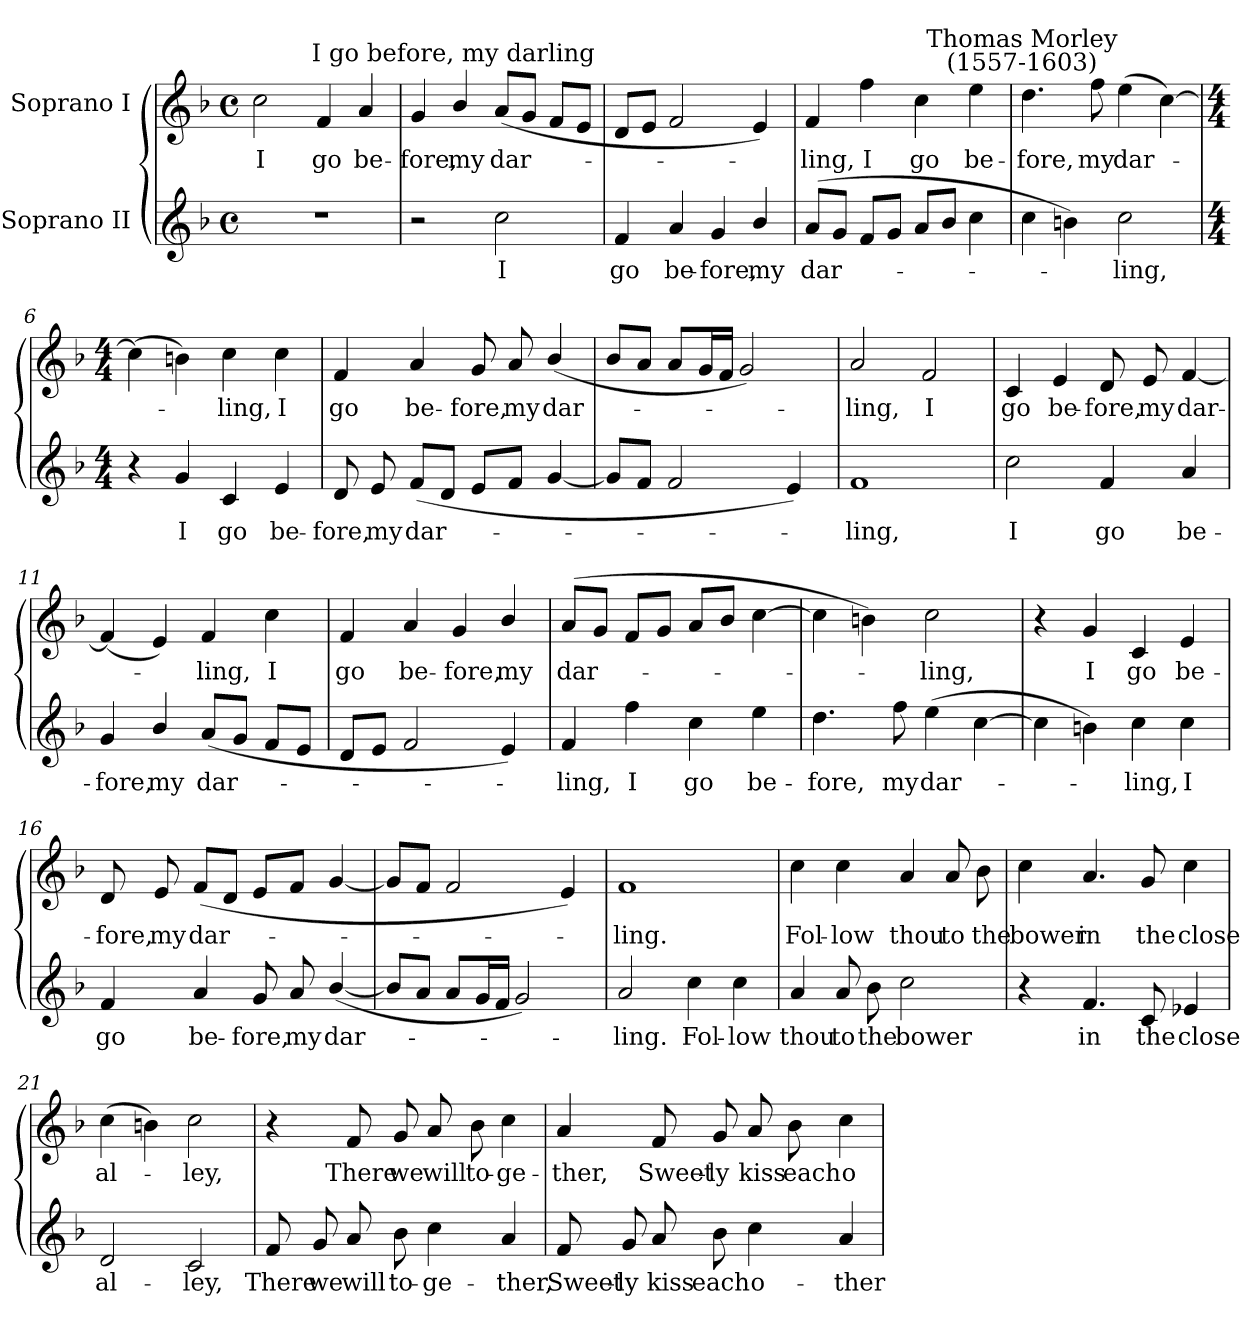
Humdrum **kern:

**kern	**text	**kern	**text
*part2	*part2	*part1	*part1
*staff2	*staff2	*staff1	*staff1
*I"Soprano II	*	*I"Soprano I	*
*clefG2	*	*clefG2	*
*k[b-]	*	*k[b-]	*
*F:	*	*F:	*
*M4/4	*	*M4/4	*
*met(c)	*	*met(c)	*
=1	=1	=1	=1
!	!	!	!LO:LY:b
1r	.	2cc	I
!	!	!	!LO:LY:b
.	.	4f	go
!	!	!	!LO:LY:b
.	.	4a	be-
=2	=2	=2	=2
!	!	!	!LO:LY:b
2r	.	4g	-fore,
!	!	!LO:TX:a:cj:t=I go before, my darling	!
!	!	!	!LO:LY:b
.	.	4b-/	my
!	!LO:LY:b	!	!LO:LY:b
2cc	I	(<8aL	dar-
.	.	8gJ	.
.	.	8fL	.
.	.	8eJ	.
=3	=3	=3	=3
!	!LO:LY:b	!	!
4f	go	8dL	.
.	.	8eJ	.
!	!LO:LY:b	!	!
4a	be-	2f	.
!	!LO:LY:b	!	!
4g	-fore,	.	.
!	!LO:LY:b	!	!
4b-/	my	4e)	.
=4	=4	=4	=4
!	!LO:LY:b	!	!LO:LY:b
(>8aL	dar-	4f	ling,
8gJ	.	.	.
!	!	!	!LO:LY:b
8fL	.	4ff	I
8gJ	.	.	.
!	!	!	!LO:LY:b
8aL	.	4cc	go
8b-J	.	.	.
!	!	!	!LO:LY:b
4cc	.	4ee	be-
=5	=5	=5	=5
!	!	!LO:TX:a:cj:t=Thomas Morley\n(1557-1603)	!
!	!	!	!LO:LY:b
4cc	.	4.dd	-fore,
4bn)	.	.	.
!	!	!	!LO:LY:b
.	.	8ff	my
!	!LO:LY:b	!	!LO:LY:b
2cc	ling,	(>4ee	dar-
.	.	[4cc)	.
!!LO:LB:g=z
=6	=6	=6	=6
*M4/4	*	*M4/4	*
4r	.	(>4cc]	.
!	!LO:LY:b	!	!
4g	I	4bn)	.
!	!LO:LY:b	!	!LO:LY:b
4c	go	4cc	ling,
!	!LO:LY:b	!	!LO:LY:b
4e	be-	4cc	I
=7	=7	=7	=7
!	!LO:LY:b	!	!LO:LY:b
8d	-fore,	4f	go
!	!LO:LY:b	!	!
8e	my	.	.
!	!LO:LY:b	!	!LO:LY:b
(<8fL	dar-	4a	be-
8dJ	.	.	.
!	!	!	!LO:LY:b
8eL	.	8g	-fore,
!	!	!	!LO:LY:b
8fJ	.	8a	my
!	!	!	!LO:LY:b
[4g	.	(<4b-/	dar-
=8	=8	=8	=8
8gL]	.	8b-L	.
8fJ	.	8aJ	.
2f	.	8aL	.
.	.	16gL	.
.	.	16fJJ	.
.	.	2g)	.
4e)	.	.	.
=9	=9	=9	=9
!	!LO:LY:b	!	!LO:LY:b
1f	ling,	2a	ling,
!	!	!	!LO:LY:b
.	.	2f	I
=10	=10	=10	=10
!	!LO:LY:b	!	!LO:LY:b
2cc	I	4c	go
!	!	!	!LO:LY:b
.	.	4e	be-
!	!LO:LY:b	!	!LO:LY:b
4f	go	8d	-fore,
!	!	!	!LO:LY:b
.	.	8e	my
!	!LO:LY:b	!	!LO:LY:b
4a	be-	[4f	dar-
!!LO:LB:g=z
=11	=11	=11	=11
!	!LO:LY:b	!	!
4g	-fore,	(<4f]	.
!	!LO:LY:b	!	!
4b-/	my	4e)	.
!	!LO:LY:b	!	!LO:LY:b
(<8aL	dar-	4f	ling,
8gJ	.	.	.
!	!	!	!LO:LY:b
8fL	.	4cc	I
8eJ	.	.	.
=12	=12	=12	=12
!	!	!	!LO:LY:b
8dL	.	4f	go
8eJ	.	.	.
!	!	!	!LO:LY:b
2f	.	4a	be-
!	!	!	!LO:LY:b
.	.	4g	-fore,
!	!	!	!LO:LY:b
4e)	.	4b-/	my
=13	=13	=13	=13
!	!LO:LY:b	!	!LO:LY:b
4f	ling,	(<8aL	dar-
.	.	8gJ	.
!	!LO:LY:b	!	!
4ff	I	8fL	.
.	.	8gJ	.
!	!LO:LY:b	!	!
4cc	go	8aL	.
.	.	8b-J	.
!	!LO:LY:b	!	!
4ee	be-	[4cc	.
=14	=14	=14	=14
!	!LO:LY:b	!	!
4.dd	-fore,	4cc]	.
.	.	4bn)	.
!	!LO:LY:b	!	!
8ff	my	.	.
!	!LO:LY:b	!	!LO:LY:b
(>4ee	dar-	2cc	ling,
[4cc	.	.	.
=15	=15	=15	=15
4cc]	.	4r	.
!	!	!	!LO:LY:b
4bn)	.	4g	I
!	!LO:LY:b	!	!LO:LY:b
4cc	-ling,	4c	go
!	!LO:LY:b	!	!LO:LY:b
4cc	I	4e	be-
!!LO:LB:g=z
=16	=16	=16	=16
!	!LO:LY:b	!	!LO:LY:b
4f	go	8d	-fore,
!	!	!	!LO:LY:b
.	.	8e	my
!	!LO:LY:b	!	!LO:LY:b
4a	be-	(<8fL	dar-
.	.	8dJ	.
!	!LO:LY:b	!	!
8g	-fore,	8eL	.
!	!LO:LY:b	!	!
8a	my	8fJ	.
!	!LO:LY:b	!	!
(<[4b-/	dar-	[4g	.
=17	=17	=17	=17
8b-L]	.	8gL]	.
8aJ	.	8fJ	.
8aL	.	2f	.
16gL	.	.	.
16fJJ	.	.	.
2g)	.	.	.
.	.	4e)	.
=18	=18	=18	=18
!	!LO:LY:b	!	!LO:LY:b
2a	ling.	1f	ling.
!	!LO:LY:b	!	!
4cc	Fol-	.	.
!	!LO:LY:b	!	!
4cc	-low	.	.
=19	=19	=19	=19
!	!LO:LY:b	!	!LO:LY:b
4a	thou	4cc	Fol-
!	!LO:LY:b	!	!LO:LY:b
8a	to	4cc	-low
!	!LO:LY:b	!	!
8b-	the	.	.
!	!LO:LY:b	!	!LO:LY:b
2cc	bower	4a	thou
!	!	!	!LO:LY:b
.	.	8a	to
!	!	!	!LO:LY:b
.	.	8b-	the
=20	=20	=20	=20
!	!	!	!LO:LY:b
4r	.	4cc	bower
!	!LO:LY:b	!	!LO:LY:b
4.f	in	4.a	in
!	!LO:LY:b	!	!LO:LY:b
8c	the	8g	the
!	!LO:LY:b	!	!LO:LY:b
4e-X	close	4cc	close
!!LO:LB:g=z
=21	=21	=21	=21
!	!LO:LY:b	!	!LO:LY:b
2d	al-	(>4cc	al-
.	.	4bn)	.
!	!LO:LY:b	!	!LO:LY:b
2c	-ley,	2cc	ley,
=22	=22	=22	=22
!	!LO:LY:b	!	!
8f	There	4r	.
!	!LO:LY:b	!	!
8g	we	.	.
!	!LO:LY:b	!	!LO:LY:b
8a	will	8f	There
!	!LO:LY:b	!	!LO:LY:b
8b-	to-	8g	we
!	!LO:LY:b	!	!LO:LY:b
4cc	-ge-	8a	will
!	!	!	!LO:LY:b
.	.	8b-	to-
!	!LO:LY:b	!	!LO:LY:b
4a	-ther,	4cc	-ge-
=23	=23	=23	=23
!	!LO:LY:b	!	!LO:LY:b
8f	Sweet-	4a	-ther,
!	!LO:LY:b	!	!
8g	-ly	.	.
!	!LO:LY:b	!	!LO:LY:b
8a	kiss	8f	Sweet-
!	!LO:LY:b	!	!LO:LY:b
8b-	each	8g	-ly
!	!LO:LY:b	!	!LO:LY:b
4cc	o-	8a	kiss
!	!	!	!LO:LY:b
.	.	8b-	each
!	!LO:LY:b	!	!LO:LY:b
4a	-ther	4cc	o-
=	=	=	=
*-	*-	*-	*-
